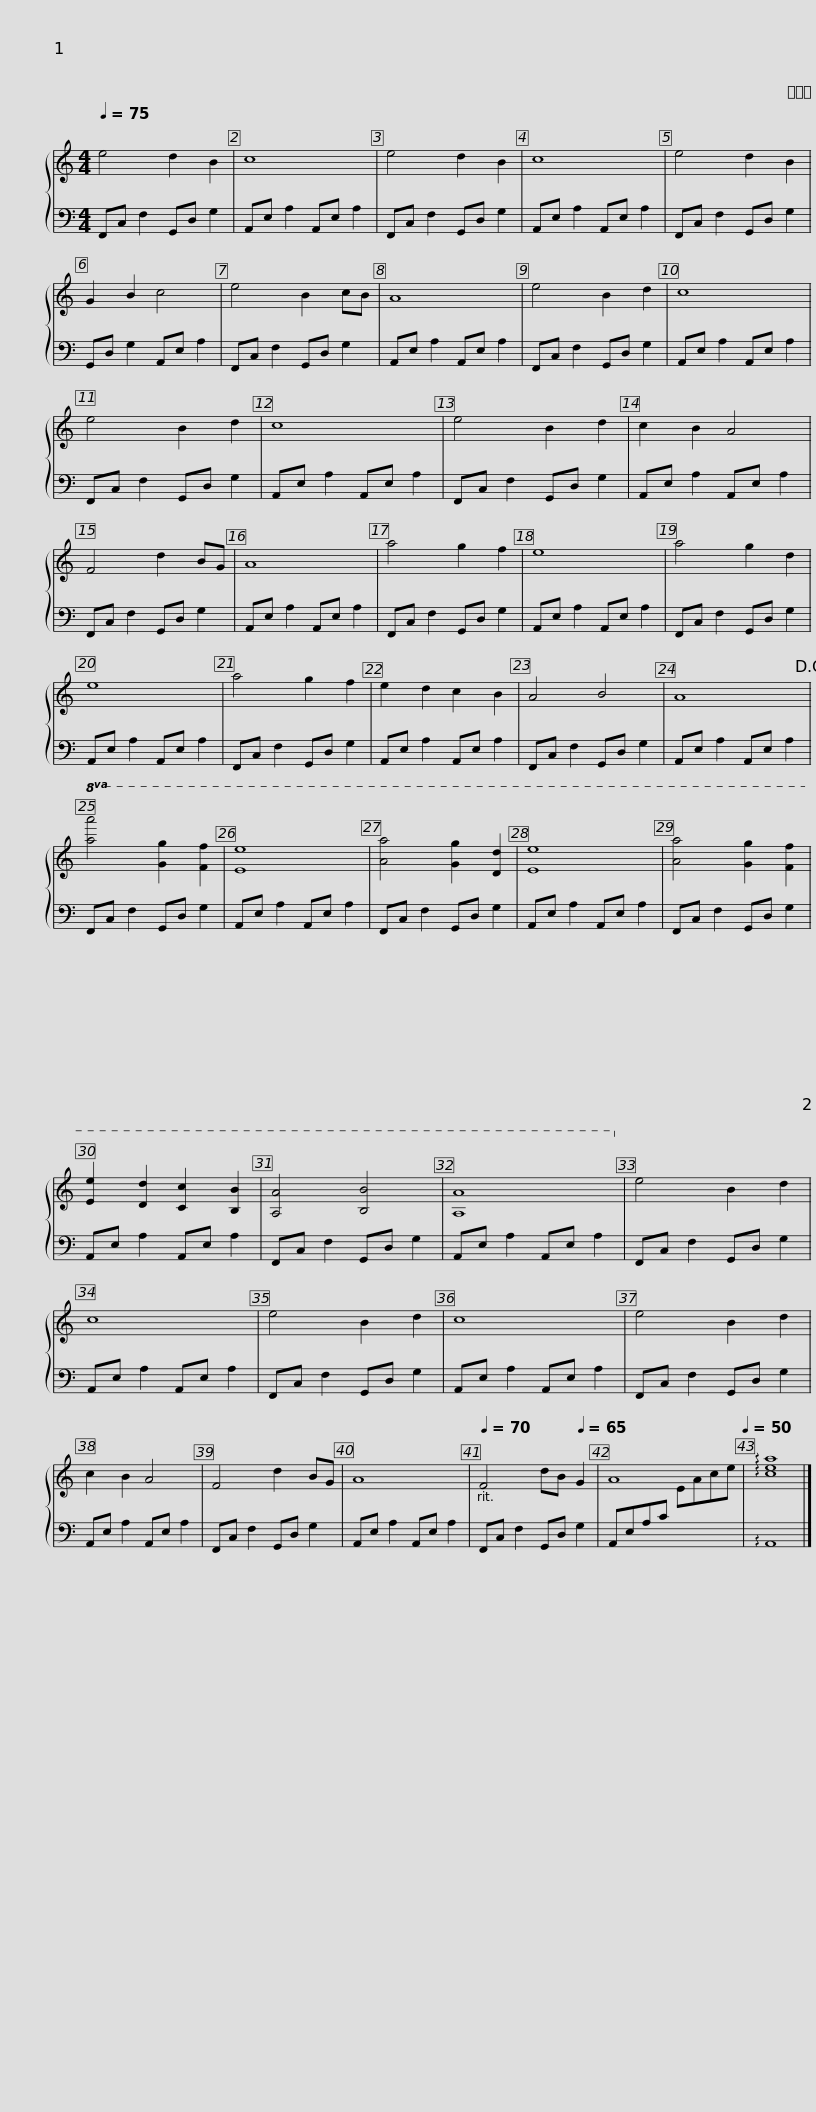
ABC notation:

X:1
%%score { 1 | 2 }
L:1/8
Q:1/4=75
M:4/4
I:linebreak $
K:C
V:1 treble
V:2 bass
V:1
 e4 d2 B2 | c8 | e4 d2 B2 | c8 |$ e4 d2 B2 | %5
 G2 B2 c4 | e4 B2 cB | A8 |$ e4 B2 d2 | c8 | %10
 e4 B2 d2 | c8 |$ e4 B2 d2 | c2 B2 A4 | F4 d2 BG | %15
 A8 |$ a4 g2 f2 | e8 | a4 g2 d2 | e8 |$ %20
 a4 g2 f2 | e2 d2 c2 B2 | A4 B4 | A8!D.C.! |$!8va(! [aa']4 [gg']2 [ff']2 | %25
 [ee']8 | [aa']4 [gg']2 [dd']2 | [ee']8 |$ [aa']4 [gg']2 [ff']2 | [ee']2 [dd']2 [cc']2 [Bb]2 | %30
 [Aa]4 [Bb]4 | [Aa]8!8va)! |$ e4 B2 d2 | c8 | e4 B2 d2 | %35
 c8 |$ e4 B2 d2 | c2 B2 A4 | F4 d2 BG | A8 |$ %40
[Q:1/4=70] F4 dB[Q:1/4=65] G2 | A8[Q:1/4=50] | !arpeggio![cea]8 |] %43
V:2
 F,,C, F,2 G,,D, G,2 | A,,E, A,2 A,,E, A,2 | F,,C, F,2 G,,D, G,2 | A,,E, A,2 A,,E, A,2 |$ F,,C, F,2 G,,D, G,2 | %5
 G,,D, G,2 A,,E, A,2 | F,,C, F,2 G,,D, G,2 | A,,E, A,2 A,,E, A,2 |$ F,,C, F,2 G,,D, G,2 | A,,E, A,2 A,,E, A,2 | %10
 F,,C, F,2 G,,D, G,2 | A,,E, A,2 A,,E, A,2 |$ F,,C, F,2 G,,D, G,2 | A,,E, A,2 A,,E, A,2 | F,,C, F,2 G,,D, G,2 | %15
 A,,E, A,2 A,,E, A,2 |$ F,,C, F,2 G,,D, G,2 | A,,E, A,2 A,,E, A,2 | F,,C, F,2 G,,D, G,2 | A,,E, A,2 A,,E, A,2 |$ %20
 F,,C, F,2 G,,D, G,2 | A,,E, A,2 A,,E, A,2 | F,,C, F,2 G,,D, G,2 | A,,E, A,2 A,,E, A,2 |$ F,,C, F,2 G,,D, G,2 | %25
 A,,E, A,2 A,,E, A,2 | F,,C, F,2 G,,D, G,2 | A,,E, A,2 A,,E, A,2 |$ F,,C, F,2 G,,D, G,2 | A,,E, A,2 A,,E, A,2 | %30
 F,,C, F,2 G,,D, G,2 | A,,E, A,2 A,,E, A,2 |$ F,,C, F,2 G,,D, G,2 | A,,E, A,2 A,,E, A,2 | F,,C, F,2 G,,D, G,2 | %35
 A,,E, A,2 A,,E, A,2 |$ F,,C, F,2 G,,D, G,2 | A,,E, A,2 A,,E, A,2 | F,,C, F,2 G,,D, G,2 | A,,E, A,2 A,,E, A,2 |$ %40
 F,,C, F,2 G,,D, G,2 | A,,E,A,C[I:staff -1] EAce |[I:staff +1] !arpeggio!A,,8 |] %43
